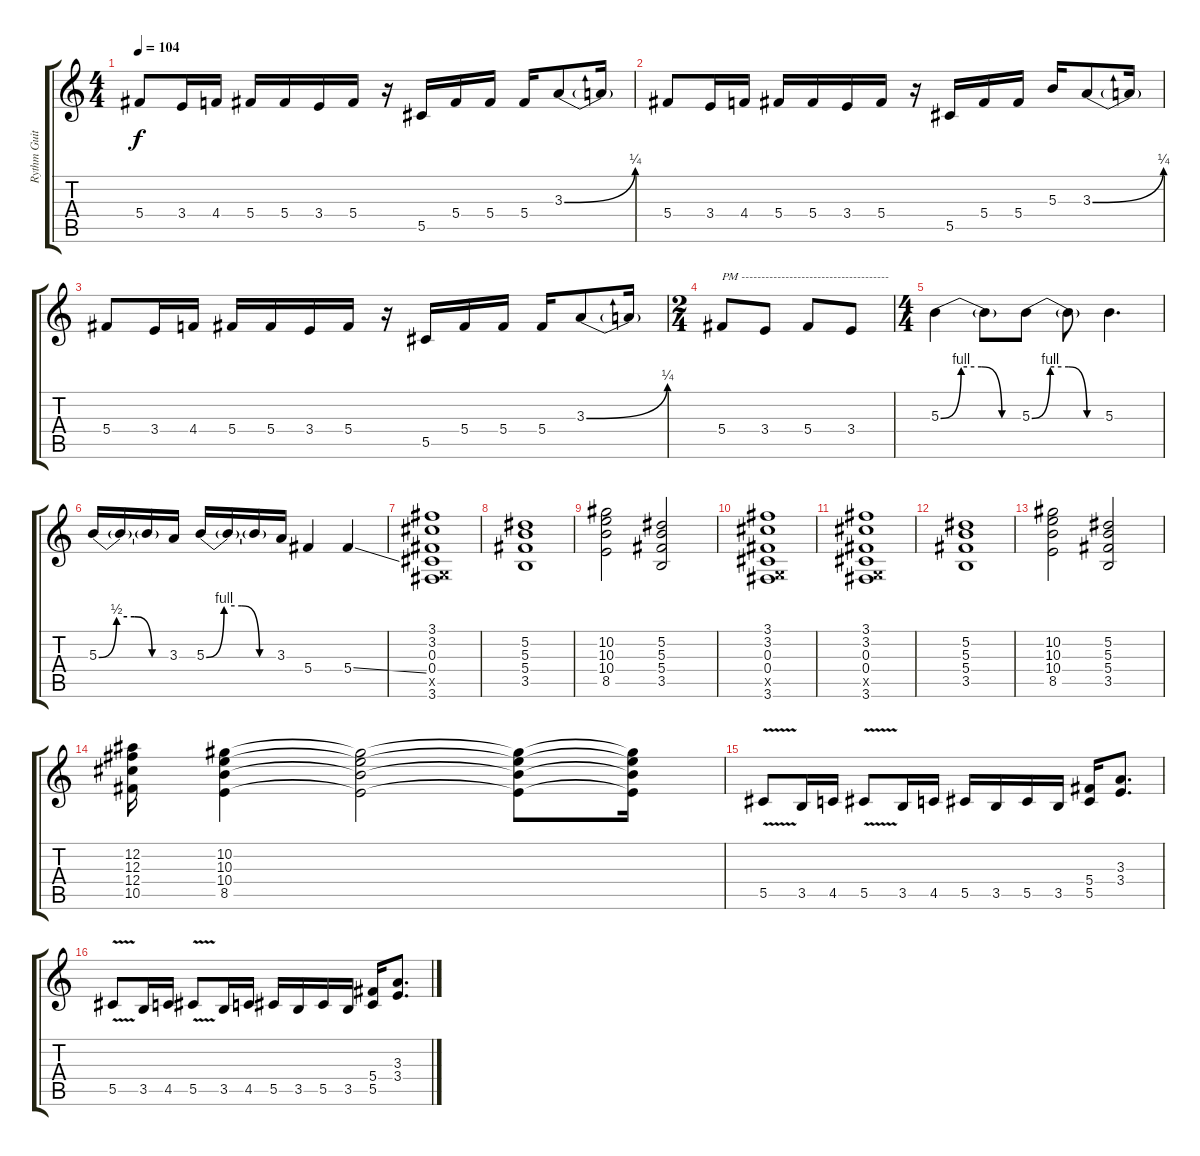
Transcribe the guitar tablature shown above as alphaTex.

\track ("Rythm Guitar 2" "Rythm Guit") {instrument distortionguitar}
\staff {score tabs}
\tuning (Eb4 Bb3 Gb3 Db3 Ab2 Eb2) {hide}
\ts (4 4)
\tempo 104
\clef g2
\ks c
5.4.8{dy f} 3.4.16 4.4.16 5.4.16 5.4.16 3.4.16 5.4.16 r.16 5.5.16 5.4.16 5.4.16 5.4.16 3.3{be (bend 0 0 60 1)}.8 3.3{t}.16 |
5.4.8 3.4.16 4.4.16 5.4.16 5.4.16 3.4.16 5.4.16 r.16 5.5.16 5.4.16 5.4.16 5.3.16 3.3{be (bend 0 0 60 1)}.8 3.3{t}.16 |
5.4.8 3.4.16 4.4.16 5.4.16 5.4.16 3.4.16 5.4.16 r.16 5.5.16 5.4.16 5.4.16 5.4.16 3.3{be (bend 0 0 60 1)}.8 3.3{t}.16 |
\ts (2 4)
5.4.8{txt "PM -------------------------------------"} 3.4.8 5.4.8 3.4.8 |
\ts (4 4)
5.3{be (custom 0 0 15 4 30 4 45 0 60 0)}.4 5.3{t}.8 5.3{be (custom 0 0 15 4 30 4 45 0 60 0)}.8 5.3{t}.8 5.3.4{d} |
5.3{be (custom 0 0 15 2 30 2 45 0 60 0)}.16 5.3{t}.16 5.3{t}.16 3.3.16 5.3{be (custom 0 0 15 4 30 4 45 0 60 0)}.16 5.3{t}.16 5.3{t}.16 3.3.16 5.4.4 5.4{ss}.4 |
(3.1 3.2 0.3 0.4 -1.5{x} 3.6).1 |
(5.2 5.3 5.4 3.5).1 |
(10.2 10.3 10.4 8.5).2 (5.2 5.3 5.4 3.5).2 |
(3.1 3.2 0.3 0.4 -1.5{x} 3.6).1 |
(3.1 3.2 0.3 0.4 -1.5{x} 3.6).1 |
(5.2 5.3 5.4 3.5).1 |
(10.2 10.3 10.4 8.5).2 (5.2 5.3 5.4 3.5).2 |
(12.2 12.3 12.4 10.5).16 (10.2 10.3 10.4 8.5).4 (10.2{t} 10.3{t} 10.4{t} 8.5{t}).2 (10.2{t} 10.3{t} 10.4{t} 8.5{t}).8 (10.2{t} 10.3{t} 10.4{t} 8.5{t}).16 |
5.5{v}.8 3.5.16 4.5.16 5.5{v}.8 3.5.16 4.5.16 5.5.16 3.5.16 5.5.16 3.5.16 (5.4 5.5).16 (3.3 3.4).8{d} |
5.5{v}.8 3.5.16 4.5.16 5.5{v}.8 3.5.16 4.5.16 5.5.16 3.5.16 5.5.16 3.5.16 (5.4 5.5).16 (3.3 3.4).8{d}
